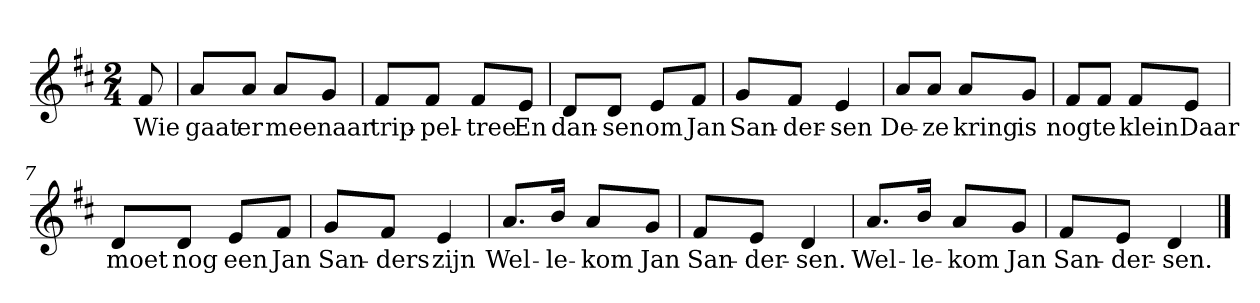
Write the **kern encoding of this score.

**kern	**text
*part1	*part1
*staff1	*staff1
*clefG2	*
*k[f#c#]	*
*D:	*
*M2/4	*
*MM120	*
=	=
8f#	Wie
=1	=1
8a/L	gaat
8a/J	er
8a/L	mee
8g/J	naar
=2	=2
8f#/L	trip-
8f#/J	-pel-
8f#/L	-tree
8e/J	En
=3	=3
8d/L	dan-
8d/J	-sen
8e/L	om
8f#/J	Jan
=4	=4
8g/L	San-
8f#/J	-der-
4e	-sen
=5	=5
8a/L	De-
8a/J	-ze
8a/L	kring
8g/J	is
=6	=6
8f#/L	nog
8f#/J	te
8f#/L	klein
8e/J	Daar
=7	=7
8d/L	moet
8d/J	nog
8e/L	een
8f#/J	Jan
=8	=8
8g/L	San-
8f#/J	-ders
4e	zijn
=9	=9
8.a/L	Wel-
16b/Jk	-le-
8a/L	-kom
8g/J	Jan
=10	=10
8f#/L	San-
8e/J	-der-
4d	-sen.
=11	=11
8.a/L	Wel-
16b/Jk	-le-
8a/L	-kom
8g/J	Jan
=12	=12
8f#/L	San-
8e/J	-der-
4d	-sen.
==	==
*-	*-
